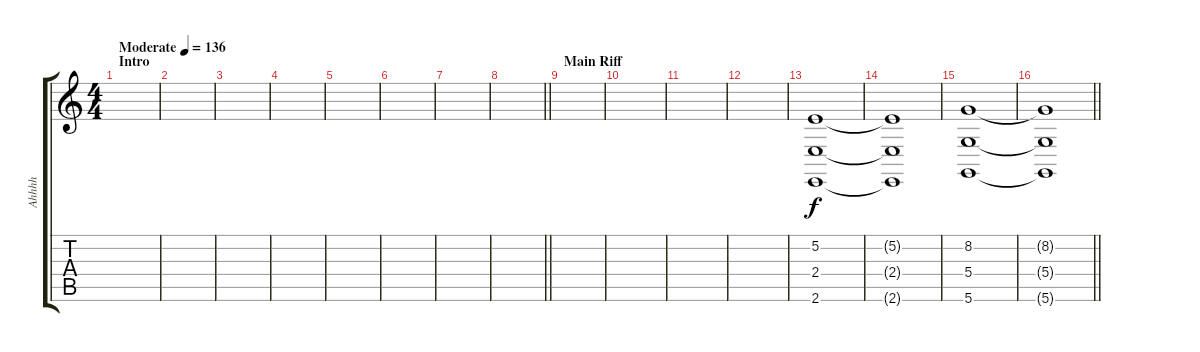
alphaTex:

\track ("Ahhhh" "Ahhhh") {instrument choiraahs}
\staff {score tabs}
\tuning (E4 B3 G3 D3 A2 D2) {hide}
\ts (4 4)
\section ("" "Intro")
\tempo (136 "Moderate")
\clef g2
\ks c
|
|
|
|
|
|
|
\barLineRight lightlight
|
\section ("" "Main Riff")
|
|
|
|
(5.2 2.4 2.6).1 |
(5.2{t} 2.4{t} 2.6{t}).1 |
(8.2 5.4 5.6).1 |
\barLineRight lightlight
(8.2{t} 5.4{t} 5.6{t}).1
